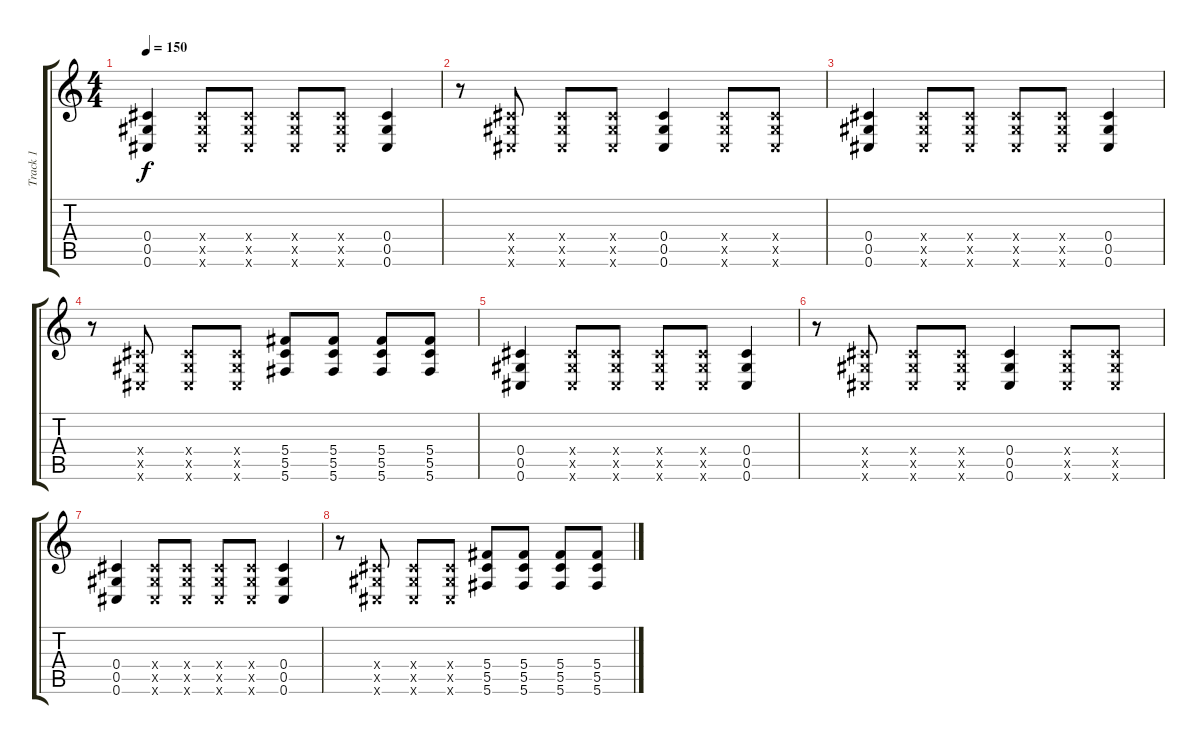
\track ("Track 1" "Track 1") {instrument distortionguitar}
\staff {score tabs}
\tuning (Eb4 Bb3 Gb3 Db3 Ab2 Db2) {hide}
\ts (4 4)
\tempo 150
\clef g2
\ks c
(0.4 0.5 0.6).4{dy f} (0.4{x} 0.5{x} 0.6{x}).8 (0.4{x} 0.5{x} 0.6{x}).8 (0.4{x} 0.5{x} 0.6{x}).8 (0.4{x} 0.5{x} 0.6{x}).8 (0.4 0.5 0.6).4 |
r.8 (0.4{x} 0.5{x} 0.6{x}).8 (0.4{x} 0.5{x} 0.6{x}).8 (0.4{x} 0.5{x} 0.6{x}).8 (0.4 0.5 0.6).4 (0.4{x} 0.5{x} 0.6{x}).8 (0.4{x} 0.5{x} 0.6{x}).8 |
(0.4 0.5 0.6).4 (0.4{x} 0.5{x} 0.6{x}).8 (0.4{x} 0.5{x} 0.6{x}).8 (0.4{x} 0.5{x} 0.6{x}).8 (0.4{x} 0.5{x} 0.6{x}).8 (0.4 0.5 0.6).4 |
r.8 (0.4{x} 0.5{x} 0.6{x}).8 (0.4{x} 0.5{x} 0.6{x}).8 (0.4{x} 0.5{x} 0.6{x}).8 (5.4 5.5 5.6).8 (5.4 5.5 5.6).8 (5.4 5.5 5.6).8 (5.4 5.5 5.6).8 |
(0.4 0.5 0.6).4 (0.4{x} 0.5{x} 0.6{x}).8 (0.4{x} 0.5{x} 0.6{x}).8 (0.4{x} 0.5{x} 0.6{x}).8 (0.4{x} 0.5{x} 0.6{x}).8 (0.4 0.5 0.6).4 |
r.8 (0.4{x} 0.5{x} 0.6{x}).8 (0.4{x} 0.5{x} 0.6{x}).8 (0.4{x} 0.5{x} 0.6{x}).8 (0.4 0.5 0.6).4 (0.4{x} 0.5{x} 0.6{x}).8 (0.4{x} 0.5{x} 0.6{x}).8 |
(0.4 0.5 0.6).4 (0.4{x} 0.5{x} 0.6{x}).8 (0.4{x} 0.5{x} 0.6{x}).8 (0.4{x} 0.5{x} 0.6{x}).8 (0.4{x} 0.5{x} 0.6{x}).8 (0.4 0.5 0.6).4 |
r.8 (0.4{x} 0.5{x} 0.6{x}).8 (0.4{x} 0.5{x} 0.6{x}).8 (0.4{x} 0.5{x} 0.6{x}).8 (5.4 5.5 5.6).8 (5.4 5.5 5.6).8 (5.4 5.5 5.6).8 (5.4 5.5 5.6).8
